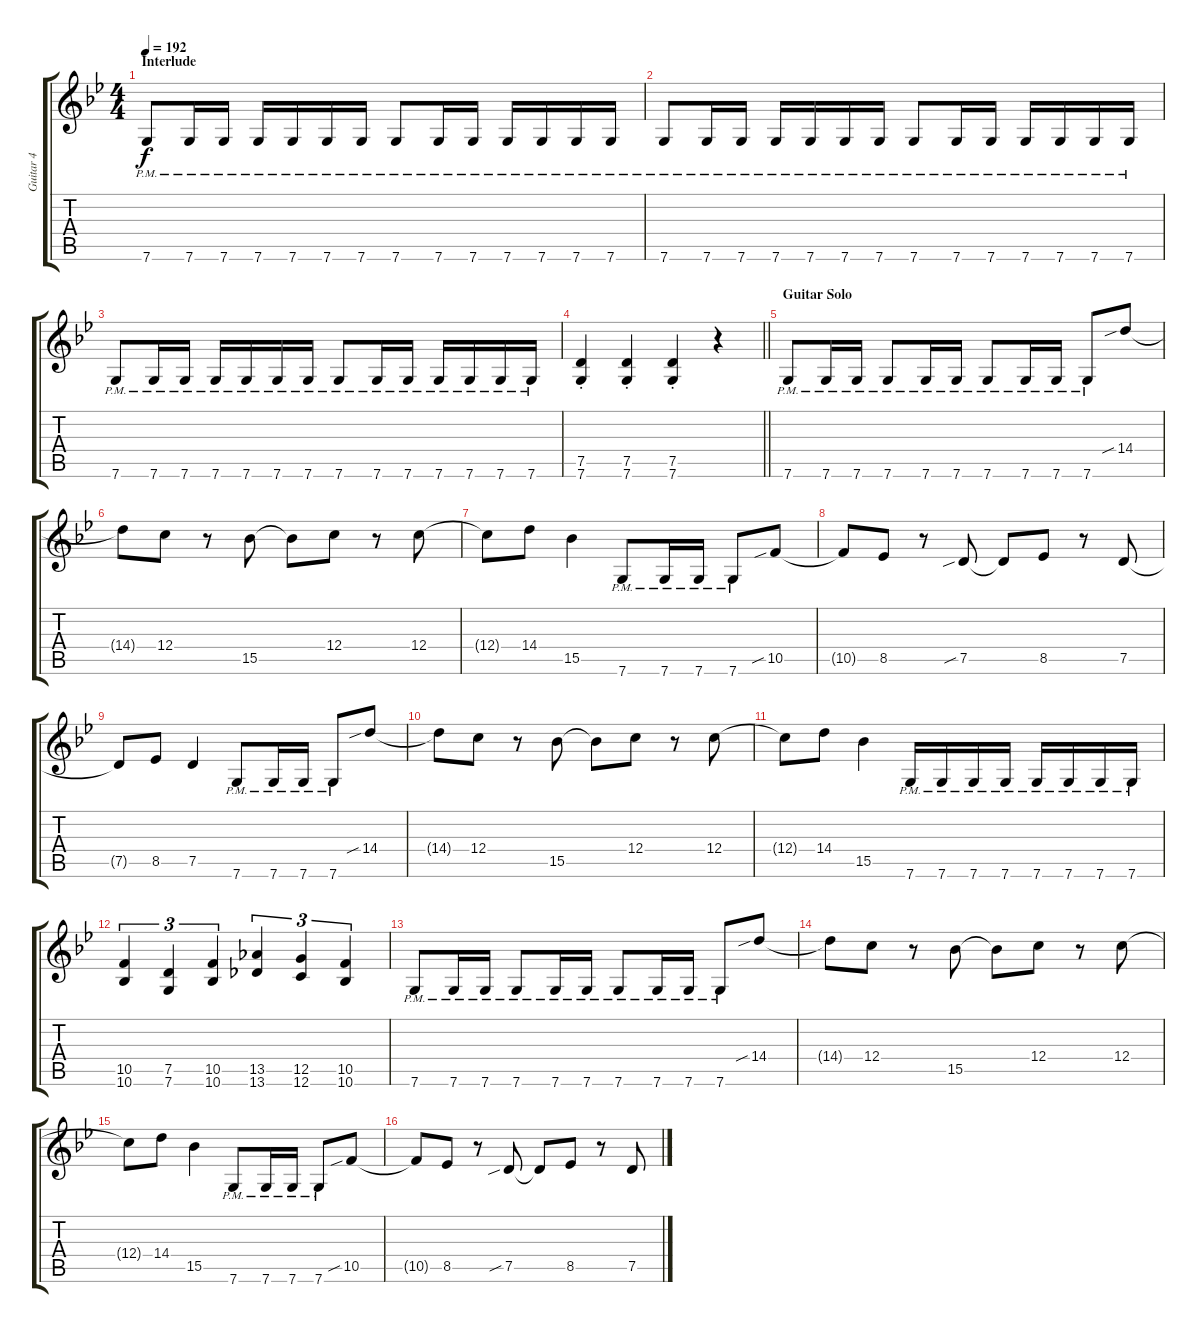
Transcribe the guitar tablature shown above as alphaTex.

\track ("Guitar 4" "Guitar 4") {instrument distortionguitar}
\staff {score tabs}
\tuning (D4 A3 F3 C3 G2 C2) {hide}
\ts (4 4)
\section ("" "Interlude")
\tempo 192
\clef g2
\ks gminor
7.6{pm}.8{dy f} 7.6{pm}.16 7.6{pm}.16 7.6{pm}.16 7.6{pm}.16 7.6{pm}.16 7.6{pm}.16 7.6{pm}.8 7.6{pm}.16 7.6{pm}.16 7.6{pm}.16 7.6{pm}.16 7.6{pm}.16 7.6{pm}.16 |
7.6{pm}.8 7.6{pm}.16 7.6{pm}.16 7.6{pm}.16 7.6{pm}.16 7.6{pm}.16 7.6{pm}.16 7.6{pm}.8 7.6{pm}.16 7.6{pm}.16 7.6{pm}.16 7.6{pm}.16 7.6{pm}.16 7.6{pm}.16 |
7.6{pm}.8 7.6{pm}.16 7.6{pm}.16 7.6{pm}.16 7.6{pm}.16 7.6{pm}.16 7.6{pm}.16 7.6{pm}.8 7.6{pm}.16 7.6{pm}.16 7.6{pm}.16 7.6{pm}.16 7.6{pm}.16 7.6{pm}.16 |
\barLineRight lightlight
(7.5{st} 7.6{st}).4 (7.5{st} 7.6{st}).4 (7.5{st} 7.6{st}).4 r.4 |
\section ("" "Guitar Solo")
7.6{pm}.8 7.6{pm}.16 7.6{pm}.16 7.6{pm}.8 7.6{pm}.16 7.6{pm}.16 7.6{pm}.8 7.6{pm}.16 7.6{pm}.16 7.6{pm}.8 14.4{sib}.8 |
14.4{t}.8 12.4.8 r.8 15.5.8 15.5{t}.8 12.4.8 r.8 12.4.8 |
12.4{t}.8 14.4.8 15.5.4 7.6{pm}.8 7.6{pm}.16 7.6{pm}.16 7.6{pm}.8 10.5{sib}.8 |
10.5{t}.8 8.5.8 r.8 7.5{sib}.8 7.5{t}.8 8.5.8 r.8 7.5.8 |
7.5{t}.8 8.5.8 7.5.4 7.6{pm}.8 7.6{pm}.16 7.6{pm}.16 7.6{pm}.8 14.4{sib}.8 |
14.4{t}.8 12.4.8 r.8 15.5.8 15.5{t}.8 12.4.8 r.8 12.4.8 |
12.4{t}.8 14.4.8 15.5.4 7.6{pm}.16 7.6{pm}.16 7.6{pm}.16 7.6{pm}.16 7.6{pm}.16 7.6{pm}.16 7.6{pm}.16 7.6{pm}.16 |
(10.5 10.6).4{tu (3 2)} (7.5 7.6).4{tu (3 2)} (10.5 10.6).4{tu (3 2)} (13.5 13.6).4{tu (3 2)} (12.5 12.6).4{tu (3 2)} (10.5 10.6).4{tu (3 2)} |
7.6{pm}.8 7.6{pm}.16 7.6{pm}.16 7.6{pm}.8 7.6{pm}.16 7.6{pm}.16 7.6{pm}.8 7.6{pm}.16 7.6{pm}.16 7.6{pm}.8 14.4{sib}.8 |
14.4{t}.8 12.4.8 r.8 15.5.8 15.5{t}.8 12.4.8 r.8 12.4.8 |
12.4{t}.8 14.4.8 15.5.4 7.6{pm}.8 7.6{pm}.16 7.6{pm}.16 7.6{pm}.8 10.5{sib}.8 |
10.5{t}.8 8.5.8 r.8 7.5{sib}.8 7.5{t}.8 8.5.8 r.8 7.5.8
